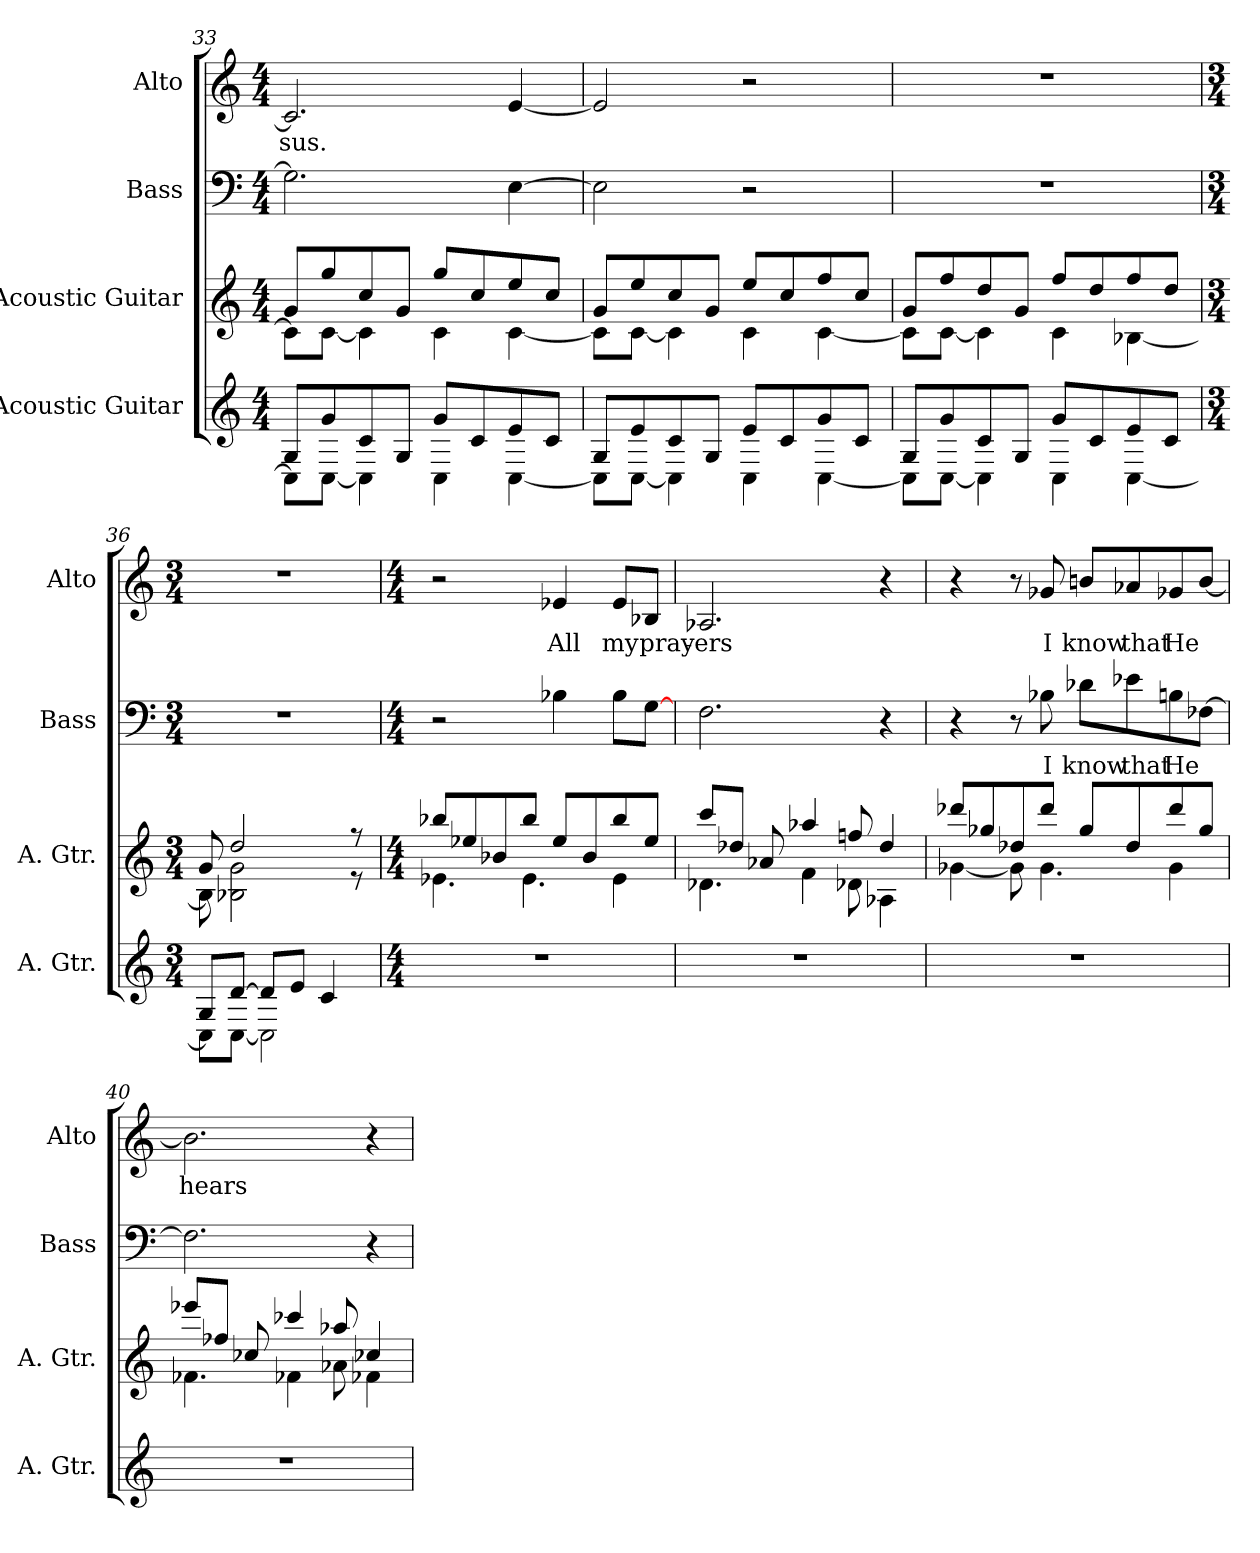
**kern	**kern	**kern	**text	**kern	**text
*part4	*part3	*part2	*part2	*part1	*part1
*staff4	*staff3	*staff2	*staff2	*staff1	*staff1
*I"Acoustic Guitar	*I"Acoustic Guitar	*I"Bass	*	*I"Alto	*
*I'A. Gtr.	*I'A. Gtr.	*I'Bass	*	*I'Alto	*
!!LO:PB:g=z
*	*clefG2	*clefF4	*	*clefG2	*
*	*ITrd7c12	*	*	*	*
*k[]	*k[]	*k[]	*	*k[]	*
*C:	*C:	*C:	*	*C:	*
*M4/4	*M4/4	*M4/4	*	*M4/4	*
=33	=33	=33	=33	=33	=33
*^	*^	*	*	*	*
!	!	!	!	!	!	!	!LO:LY:b:color=#000000
8Gi/L	8Ci\L]	8Gi/L	8Ci\L]	2.Gi\]	.	2.ci/]	-sus.
8gi/	[8Ci\J	8gi/	[8Ci\J	.	.	.	.
8ci/	4Ci\]	8ci/	4Ci\]	.	.	.	.
8Gi/J	.	8Gi/J	.	.	.	.	.
8gi/L	4Ci\	8gi/L	4Ci\	.	.	.	.
8ci/	.	8ci/	.	.	.	.	.
8ei/	[4Ci\	8ei/	[4Ci\	[4Ei\	.	[4ei/	.
8ci/J	.	8ci/J	.	.	.	.	.
=34	=34	=34	=34	=34	=34	=34	=34
8Gi/L	8Ci\L]	8Gi/L	8Ci\L]	2Ei\]	.	2ei/]	.
8ei/	[8Ci\J	8ei/	[8Ci\J	.	.	.	.
8ci/	4Ci\]	8ci/	4Ci\]	.	.	.	.
8Gi/J	.	8Gi/J	.	.	.	.	.
8ei/L	4Ci\	8ei/L	4Ci\	2r	.	2r	.
8ci/	.	8ci/	.	.	.	.	.
8gi/	[4Ci\	8fi/	[4Ci\	.	.	.	.
8ci/J	.	8ci/J	.	.	.	.	.
=35	=35	=35	=35	=35	=35	=35	=35
8Gi/L	8Ci\L]	8Gi/L	8Ci\L]	1r	.	1r	.
8gi/	[8Ci\J	8fi/	[8Ci\J	.	.	.	.
8ci/	4Ci\]	8di/	4Ci\]	.	.	.	.
8Gi/J	.	8Gi/J	.	.	.	.	.
8gi/L	4Ci\	8fi/L	4Ci\	.	.	.	.
8ci/	.	8di/	.	.	.	.	.
8ei/	[4Ci\	8fi/	[4BB-Xi\	.	.	.	.
8ci/J	.	8di/J	.	.	.	.	.
=36	=36	=36	=36	=36	=36	=36	=36
*M3/4	*	*M3/4	*	*M3/4	*	*M3/4	*
!	!	!	!	!LO:N:vis=1	!	!LO:N:vis=1	!
8Gi/L	8Ci\L]	8Gi/	8BB-i\]	2.r	.	2.r	.
[8di/J	[8Ci\J	2di/	2BB-Xi\ 2Gi	.	.	.	.
8di/L]	2Ci\]	.	.	.	.	.	.
8ei/J	.	.	.	.	.	.	.
4ci/	.	.	.	.	.	.	.
.	.	8r	8r	.	.	.	.
*v	*v	*	*	*	*	*	*
!!LO:LB:g=z
=37	=37	=37	=37	=37	=37	=37
*M4/4	*M4/4	*	*M4/4	*	*M4/4	*
1r	8b-Xi/L	4.E-Xi\	2r	.	2r	.
.	8e-Xi/	.	.	.	.	.
.	8B-Xi/	.	.	.	.	.
.	8b-i/J	4.E-i\	.	.	.	.
!	!	!	!	!	!	!LO:LY:b:color=#000000
.	8e-i/L	.	4B-Xi\	.	4e-Xi/	All
.	8B-i/	.	.	.	.	.
!	!	!	!	!	!	!LO:LY:b:color=#000000
.	8b-i/	4E-i\	8B-i\L	.	8e-i/L	my
!	!	!	!	!	!	!LO:LY:b:color=#000000
.	8e-i/J	.	[8Gi\J	.	8B-Xi/J	pray-
=38	=38	=38	=38	=38	=38	=38
!	!	!	!	!	!	!LO:LY:b:color=#000000
1r	8cci/L	4.D-Xi\	2.Fi\	.	2.A-Xi/	-ers
.	8d-Xi/J	.	.	.	.	.
.	8A-Xi/	.	.	.	.	.
.	4a-Xi/	4Fi\	.	.	.	.
.	8fni/	8D-Xi\	.	.	.	.
.	4d-i/	4AA-Xi\	4r	.	4r	.
=39	=39	=39	=39	=39	=39	=39
1r	8dd-Xi/L	[4G-Xi\	4r	.	4r	.
.	8g-Xi/	.	.	.	.	.
.	8d-Xi/	8G-i\]	8r	.	8r	.
!	!	!	!	!LO:LY:b:color=#000000	!	!
!	!	!	!	!	!	!LO:LY:b:color=#000000
.	8dd-i/J	4.G-i\	8B-Xi\	I	8g-Xi/	I
!	!	!	!	!LO:LY:b:color=#000000	!	!
!	!	!	!	!	!	!LO:LY:b:color=#000000
.	8g-i/L	.	8d-Xi\L	know	8bni/L	know
!	!	!	!	!LO:LY:b:color=#000000	!	!
!	!	!	!	!	!	!LO:LY:b:color=#000000
.	8d-i/	.	8e-Xi\	that	8a-Xi/	that
!	!	!	!	!LO:LY:b:color=#000000	!	!
!	!	!	!	!	!	!LO:LY:b:color=#000000
.	8dd-i/	4G-i\	8Bni\	He	8g-Xi/	He
.	8g-i/J	.	[8F-Xi\J	.	[8bi/J	.
!!LO:LB:g=z
=40	=40	=40	=40	=40	=40	=40
!	!	!	!	!	!	!LO:LY:b:color=#000000
1r	8ee-Xi/L	4.F-Xi\	2.F-i\]	.	2.bi\]	hears
.	8f-Xi/J	.	.	.	.	.
.	8c-Xi/	.	.	.	.	.
.	4cc-Xi/	4F-Xi\	.	.	.	.
.	8a-Xi/	8A-Xi\	.	.	.	.
.	4c-Xi/	4F-Xi\	4r	.	4r	.
*	*v	*v	*	*	*	*
=	=	=	=	=	=
*-	*-	*-	*-	*-	*-
